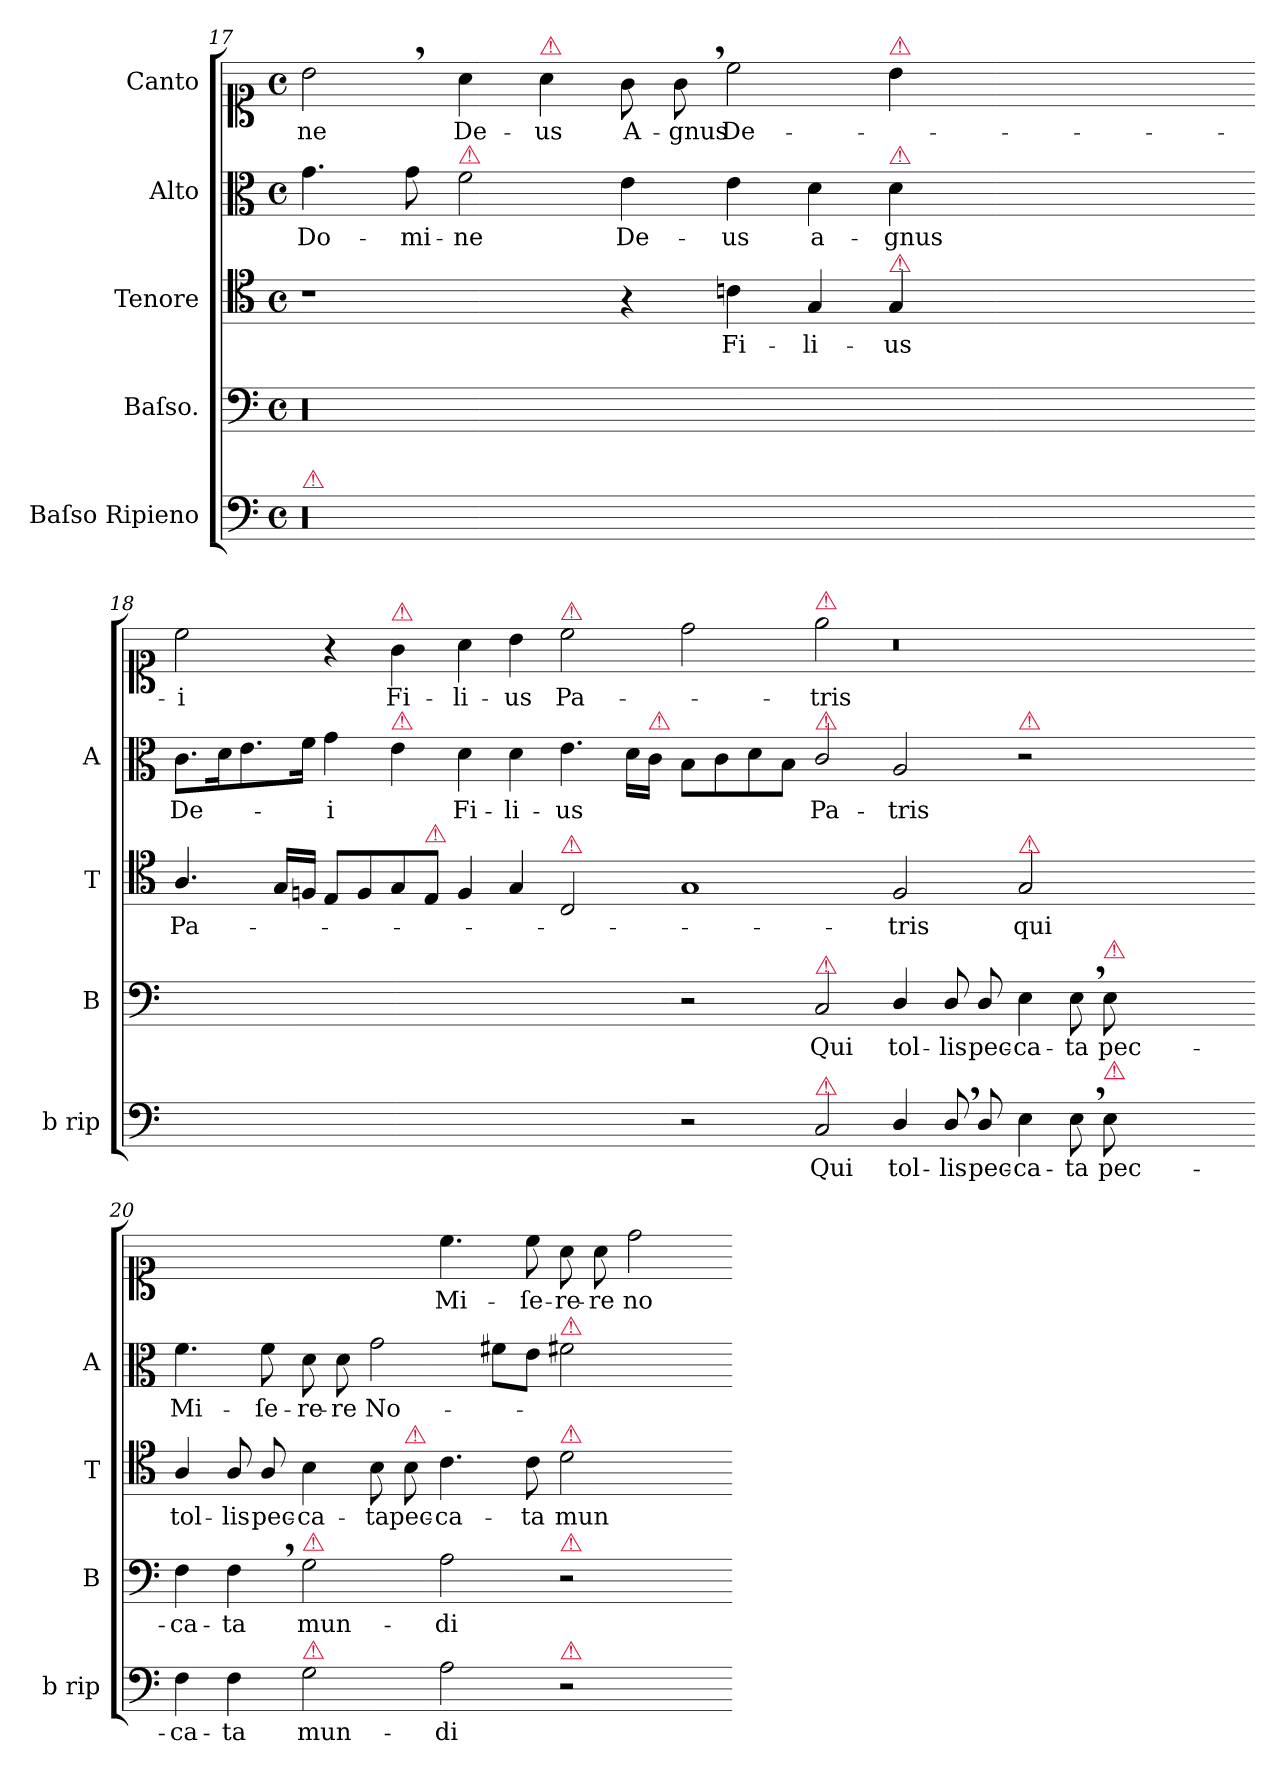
**kern	**text	**kern	**text	**kern	**text	**kern	**text	**kern	**text
*part5	*part5	*part4	*part4	*part3	*part3	*part2	*part2	*part1	*part1
*staff5	*staff5	*staff4	*staff4	*staff3	*staff3	*staff2	*staff2	*staff1	*staff1
*I"Baſso Ripieno	*	*I"Baſso.	*	*I"Tenore	*	*I"Alto	*	*I"Canto	*
*I'b rip	*	*I'B	*	*I'T	*	*I'A	*	*	*
*clefF4	*	*clefF4	*	*clefC4	*	*clefC3	*	*clefC1	*
*k[]	*	*k[]	*	*k[]	*	*k[]	*	*k[]	*
*C:	*	*C:	*	*C:	*	*C:	*	*C:	*
*M2/1	*	*M2/1	*	*M2/1	*	*M2/1	*	*M2/1	*
*met(c)	*	*met(c)	*	*met(c)	*	*met(c)	*	*met(c)	*
=17	=17	=17	=17	=17	=17	=17	=17	=17	=17
!LO:TX:a:color=crimson:t=⚠	!	!	!	!	!	!	!	!	!
00r	.	00r	.	1r	.	4.g\	Do-	2b,<\	-ne
.	.	.	.	.	.	8g\	-mi-	.	.
!	!	!	!	!	!	!LO:TX:a:color=crimson:t=⚠	!	!	!
.	.	.	.	.	.	2f\	-ne	4a\	De-
!	!	!	!	!	!	!	!	!LO:TX:a:color=crimson:t=⚠	!
.	.	.	.	.	.	.	.	4a\	-us
.	.	.	.	4r	.	4e\	De-	8g\	A-
.	.	.	.	.	.	.	.	8g,<\	-gnus
.	.	.	.	4cn\	Fi-	4e\	-us	2cc\	De-
.	.	.	.	4G/	-li-	4d\	a-	.	.
!	!	!	!	!	!	!	!	!LO:TX:a:color=crimson:t=⚠	!
!	!	!	!	!	!	!LO:TX:a:color=crimson:t=⚠	!	!	!
!	!	!	!	!LO:TX:a:color=crimson:t=⚠	!	!	!	!	!
.	.	.	.	4G/	-us	4d\	-gnus	4b\	.
.	.	.	.	0ryy	.	0ryy	.	0ryy	.
=18-	=18-	=18-	=18-	=18-	=18-	=18-	=18-	=18-	=18-
0ryy	.	0ryy	.	4.A/	Pa-	8.c\L	De-	2cc\	-i
.	.	.	.	.	.	16d\K	.	.	.
.	.	.	.	.	.	8.e\	.	.	.
.	.	.	.	16G/LL	.	.	.	.	.
.	.	.	.	16Fn/JJ	.	16f\Jk	.	.	.
.	.	.	.	8E/L	.	4g\	i	4r	.
.	.	.	.	8F/	.	.	.	.	.
!	!	!	!	!	!	!	!	!LO:TX:a:color=crimson:t=⚠	!
!	!	!	!	!	!	!LO:TX:a:color=crimson:t=⚠	!	!	!
.	.	.	.	8G/	.	4e\	.	4g\	Fi-
!	!	!	!	!LO:TX:a:color=crimson:t=⚠	!	!	!	!	!
.	.	.	.	8E/J	.	.	.	.	.
.	.	.	.	4F/	.	4d\	Fi-	4a\	-li-
.	.	.	.	4G/	.	4d\	-li-	4b\	-us
!	!	!	!	!	!	!	!	!LO:TX:a:color=crimson:t=⚠	!
!	!	!	!	!LO:TX:a:color=crimson:t=⚠	!	!	!	!	!
.	.	.	.	2C/	.	4.e\	-us	2cc\	Pa-
.	.	.	.	.	.	16d\LL	.	.	.
!	!	!	!	!	!	!LO:TX:a:color=crimson:t=⚠	!	!	!
.	.	.	.	.	.	16c\JJ	.	.	.
=19-	=19-	=19-	=19-	=19-	=19-	=19-	=19-	=19-	=19-
2r	.	2r	.	1G/	.	8B\L	.	2dd\	.
.	.	.	.	.	.	8c\	.	.	.
.	.	.	.	.	.	8d\	.	.	.
.	.	.	.	.	.	8B\J	.	.	.
!	!	!	!	!	!	!	!	!LO:TX:a:color=crimson:t=⚠	!
!	!	!	!	!	!	!LO:TX:a:color=crimson:t=⚠	!	!	!
!	!	!LO:TX:a:color=crimson:t=⚠	!	!	!	!	!	!	!
!LO:TX:a:color=crimson:t=⚠	!	!	!	!	!	!	!	!	!
2C/	Qui	2C/	Qui	.	.	2c/	Pa-	2ee\	-tris
4D/	tol-	4D/	tol-	2F/	tris	2A/	-tris	0r	.
8D,</	-lis	8D/	-lis	.	.	.	.	.	.
8D/	pec-	8D/	pec-	.	.	.	.	.	.
!	!	!	!	!	!	!LO:TX:a:color=crimson:t=⚠	!	!	!
!	!	!	!	!LO:TX:a:color=crimson:t=⚠	!	!	!	!	!
4E\	-ca-	4E\	-ca-	2G/	qui	2r	.	.	.
8E,<\	-ta	8E,<\	-ta	.	.	.	.	.	.
!	!	!LO:TX:a:color=crimson:t=⚠	!	!	!	!	!	!	!
!LO:TX:a:color=crimson:t=⚠	!	!	!	!	!	!	!	!	!
!	!LO:LY:i	!	!	!	!	!	!	!	!
8E\	pec-	8E\	pec-	.	.	.	.	.	.
1ryy	.	1ryy	.	1ryy	.	1ryy	.	.	.
=20-	=20-	=20-	=20-	=20-	=20-	=20-	=20-	=20-	=20-
!	!LO:LY:i	!	!	!	!	!	!	!	!
4F\	-ca-	4F\	-ca-	4A/	tol-	4.f\	Mi-	1ryy	.
!	!LO:LY:i	!	!	!	!	!	!	!	!
4F\	-ta	4F,<\	-ta	8A/	-lis	.	.	.	.
.	.	.	.	8A/	pec-	8f\	-ſe-	.	.
!	!	!LO:TX:a:color=crimson:t=⚠	!	!	!	!	!	!	!
!LO:TX:a:color=crimson:t=⚠	!	!	!	!	!	!	!	!	!
2G\	mun-	2G\	mun-	4B\	-ca-	8d\	-re-	.	.
.	.	.	.	.	.	8d\	-re	.	.
.	.	.	.	8B\	-ta	2g\	No-	.	.
!	!	!	!	!LO:TX:a:color=crimson:t=⚠	!	!	!	!	!
.	.	.	.	8B\	pec-	.	.	.	.
2A\	-di	2A\	-di	4.c\	-ca-	.	.	4.cc\	Mi-
.	.	.	.	.	.	8f#X\L	.	.	.
.	.	.	.	8c\	-ta	8e\J	.	8cc\	-ſe-
!	!	!	!	!	!	!LO:TX:a:color=crimson:t=⚠	!	!	!
!	!	!	!	!LO:TX:a:color=crimson:t=⚠	!	!	!	!	!
!	!	!LO:TX:a:color=crimson:t=⚠	!	!	!	!	!	!	!
!LO:TX:a:color=crimson:t=⚠	!	!	!	!	!	!	!	!	!
2r	.	2r	.	2d\	mun-	2f#X\	.	8a\	-re-
.	.	.	.	.	.	.	.	8a\	-re
.	.	.	.	.	.	.	.	2dd\	no-
4ryy	.	4ryy	.	4ryy	.	4ryy	.	.	.
=-	=-	=-	=-	=-	=-	=-	=-	=-	=-
*-	*-	*-	*-	*-	*-	*-	*-	*-	*-
